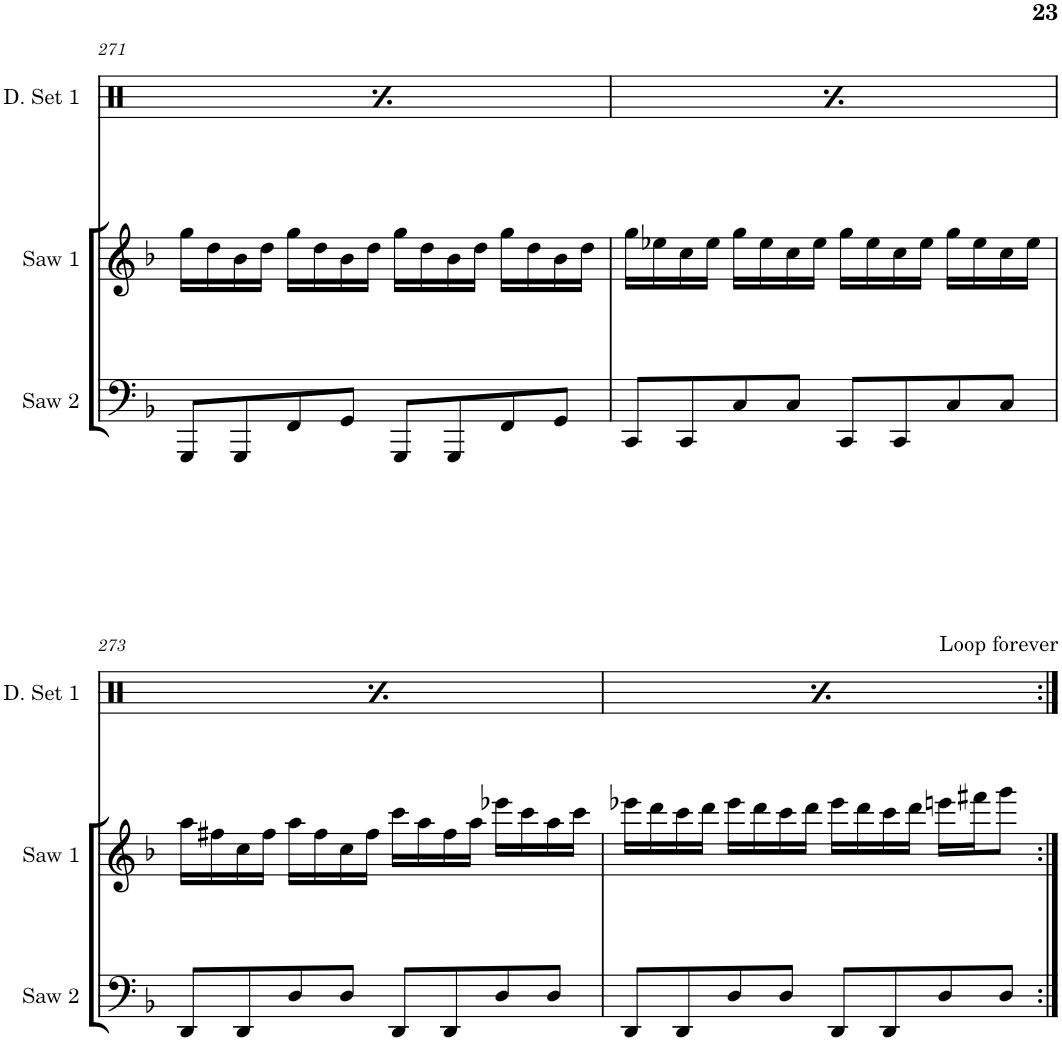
**kern	**kern	**kern	**dynam
*part3	*part2	*part1	*part1
*staff3	*staff2	*staff1	*staff1
*I"Saw Synthesizer 2	*I"Saw Synthesizer 1	*I"Drumset 1	*
*I'Saw 2	*I'Saw 1	*I'D. Set 1	*
!!LO:PB:g=z
*clefF4	*clefG2	*clefX	*
*k[b-]	*k[b-]	*k[]	*
*M4/4	*M4/4	*M4/4	*
*met(c)	*met(c)	*met(c)	*
=271	=271	=271	=271
!	!	!	!LO:DY:b
8GGG/L	16gg\LL	8Rcc\L	ff
.	16dd\	.	.
8GGG/	16b-\	16Rcc\L	.
.	16dd\JJ	16Rcc\JJ	.
8FF/	16gg\LL	4Rcc/	.
.	16dd\	.	.
8GG/J	16b-\	.	.
.	16dd\JJ	.	.
8GGG/L	16gg\LL	8Rcc\L	.
.	16dd\	.	.
8GGG/	16b-\	16Rcc\L	.
.	16dd\JJ	16Rcc\JJ	.
8FF/	16gg\LL	4Rcc/	.
.	16dd\	.	.
8GG/J	16b-\	.	.
.	16dd\JJ	.	.
=272	=272	=272	=272
!	!	!	!LO:DY:b
8CC/L	16gg\LL	8Rcc\L	ff
.	16ee-X\	.	.
8CC/	16cc\	16Rcc\L	.
.	16ee-\JJ	16Rcc\JJ	.
8C/	16gg\LL	4Rcc/	.
.	16ee-\	.	.
8C/J	16cc\	.	.
.	16ee-\JJ	.	.
8CC/L	16gg\LL	8Rcc\L	.
.	16ee-\	.	.
8CC/	16cc\	16Rcc\L	.
.	16ee-\JJ	16Rcc\JJ	.
8C/	16gg\LL	4Rcc/	.
.	16ee-\	.	.
8C/J	16cc\	.	.
.	16ee-\JJ	.	.
!!LO:LB:g=z
=273	=273	=273	=273
!	!	!	!LO:DY:b
8DD/L	16aa\LL	8Rcc\L	ff
.	16ff#X\	.	.
8DD/	16cc\	16Rcc\L	.
.	16ff#\JJ	16Rcc\JJ	.
8D/	16aa\LL	4Rcc/	.
.	16ff#\	.	.
8D/J	16cc\	.	.
.	16ff#\JJ	.	.
8DD/L	16ccc\LL	8Rcc\L	.
.	16aa\	.	.
8DD/	16ff#\	16Rcc\L	.
.	16aa\JJ	16Rcc\JJ	.
8D/	16eee-X\LL	4Rcc/	.
.	16ccc\	.	.
8D/J	16aa\	.	.
.	16ccc\JJ	.	.
=274	=274	=274	=274
!	!	!	!LO:DY:b
8DD/L	16eee-X\LL	8Rcc\L	ff
.	16ddd\	.	.
8DD/	16ccc\	16Rcc\L	.
.	16ddd\JJ	16Rcc\JJ	.
8D/	16eee-\LL	4Rcc/	.
.	16ddd\	.	.
8D/J	16ccc\	.	.
.	16ddd\JJ	.	.
8DD/L	16eee-\LL	8Rcc\L	.
.	16ddd\	.	.
8DD/	16ccc\	16Rcc\L	.
.	16ddd\JJ	16Rcc\JJ	.
!	!	!LO:TX:a:t=Loop forever	!
8D/	16eeen\LL	4Rcc/	.
.	16fff#X\J	.	.
8D/J	8ggg\J	.	.
=:|!	=:|!	=:|!	=:|!
*-	*-	*-	*-
